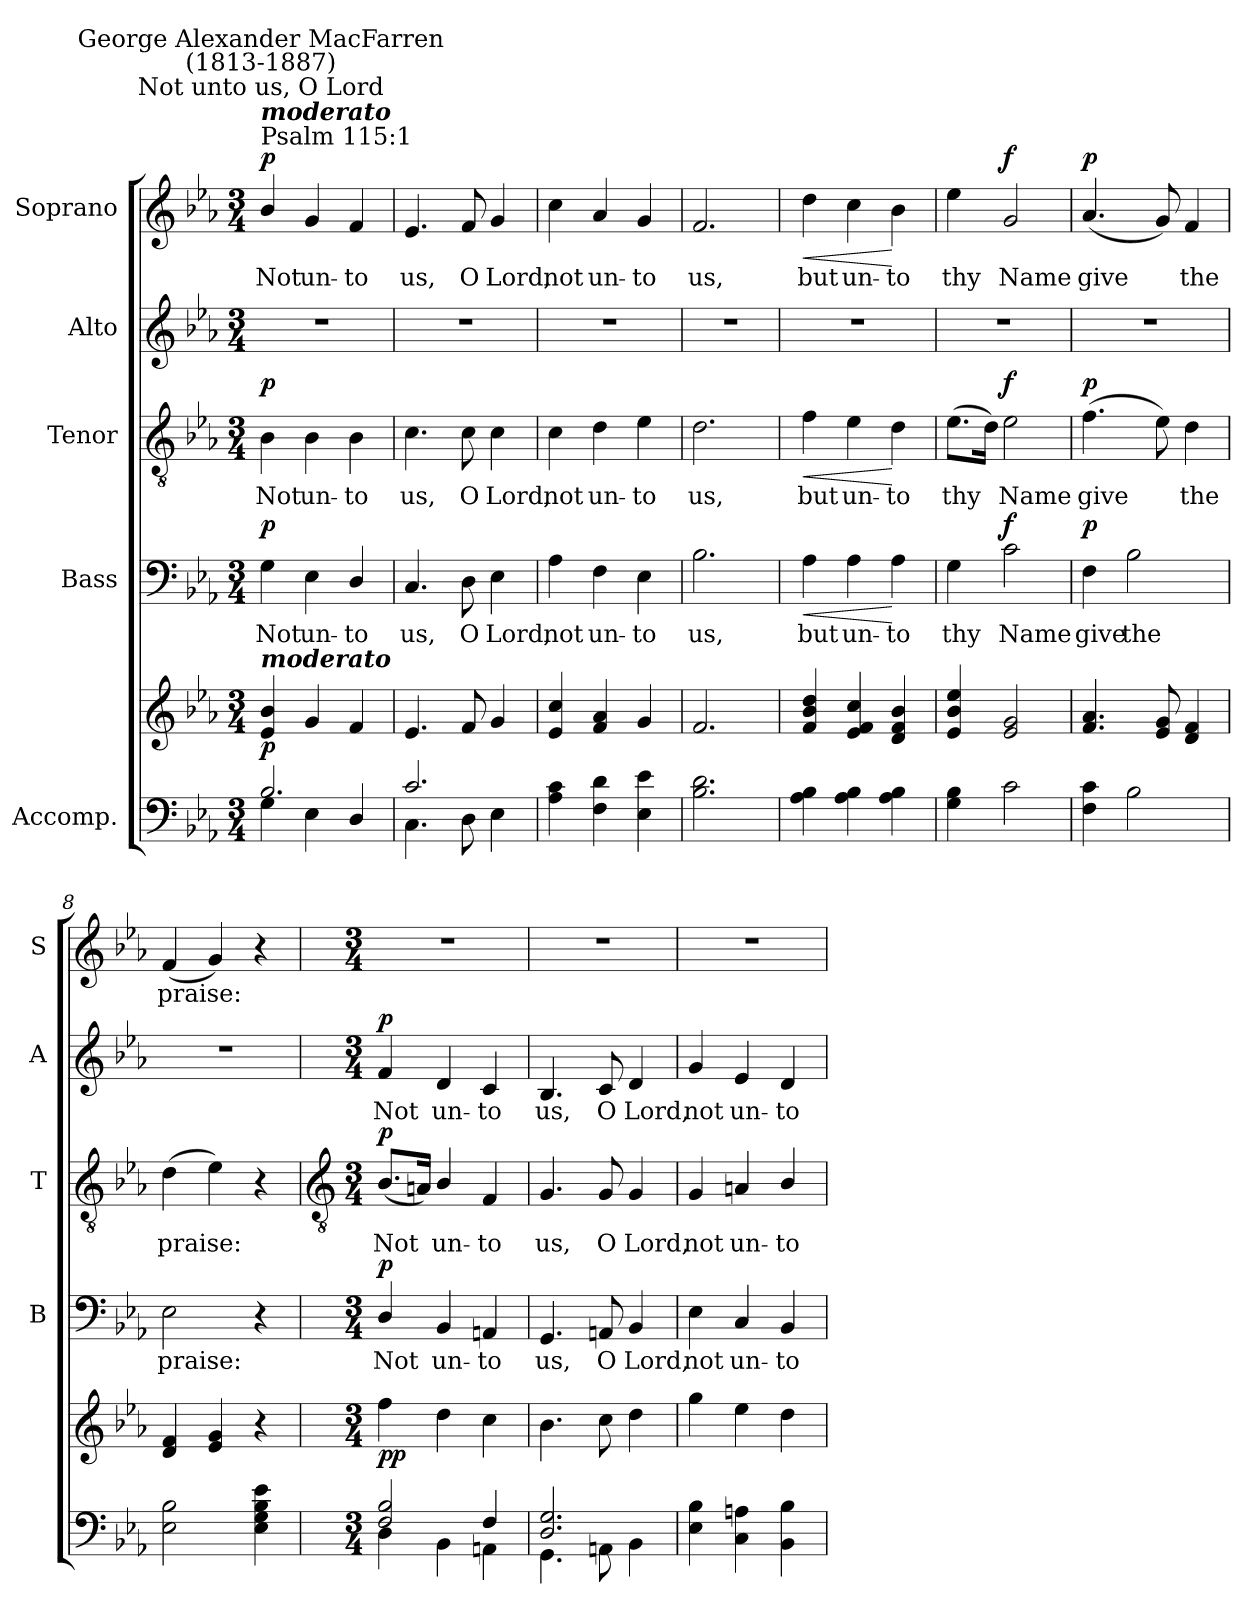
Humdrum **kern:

**kern	**kern	**dynam	**kern	**text	**dynam	**kern	**text	**dynam	**kern	**text	**dynam	**kern	**text	**dynam
*part5	*part5	*part5	*part4	*part4	*part4	*part3	*part3	*part3	*part2	*part2	*part2	*part1	*part1	*part1
*staff6	*staff5	*staff5/6	*staff4	*staff4	*staff4	*staff3	*staff3	*staff3	*staff2	*staff2	*staff2	*staff1	*staff1	*staff1
*I"Accomp.	*	*	*I"Bass	*	*	*I"Tenor	*	*	*I"Alto	*	*	*I"Soprano	*	*
*	*	*	*I'B	*	*	*I'T	*	*	*I'A	*	*	*I'S	*	*
*clefF4	*clefG2	*	*clefF4	*	*	*clefGv2	*	*	*clefG2	*	*	*clefG2	*	*
*k[b-e-a-]	*k[b-e-a-]	*	*k[b-e-a-]	*	*	*k[b-e-a-]	*	*	*k[b-e-a-]	*	*	*k[b-e-a-]	*	*
*E-:	*E-:	*	*E-:	*	*	*E-:	*	*	*E-:	*	*	*E-:	*	*
*M3/4	*M3/4	*	*M3/4	*	*	*M3/4	*	*	*M3/4	*	*	*M3/4	*	*
*MM60	*MM60	*	*MM60	*	*	*MM60	*	*	*MM60	*	*	*MM60	*	*
=1	=1	=1	=1	=1	=1	=1	=1	=1	=1	=1	=1	=1	=1	=1
*^	*	*	*	*	*	*	*	*	*	*	*	*	*	*
!	!	!	!	!	!	!	!	!	!	!	!	!	!LO:TX:a:t=Psalm 115&colon;1	!	!
!	!	!	!	!	!	!	!	!	!	!	!	!	!LO:TX:a:Bi:t=moderato	!	!
!	!	!	!	!	!	!	!	!	!	!	!	!	!LO:TX:a:cj:t=Not unto us, O Lord	!	!
!	!	!	!	!	!	!	!	!	!	!	!	!	!LO:TX:a:cj:t=George Alexander MacFarren\n(1813-1887)	!	!
!	!	!LO:TX:a:Bi:t=moderato	!	!	!	!	!	!	!	!	!	!	!	!	!
!	!	!	!LO:DY:b	!	!LO:LY:b	!LO:DY:b	!	!LO:LY:b	!LO:DY:b	!LO:N:vis=1	!	!	!	!LO:LY:b	!LO:DY:b
2.B-/	4G\	4e-/ 4b-/	p	4G	Not	p	4B-	Not	p	2.r	.	.	4b-/	Not	p
!	!	!	!	!	!LO:LY:b	!	!	!LO:LY:b	!	!	!	!	!	!LO:LY:b	!
.	4E-\	4g	.	4E-	un-	.	4B-	un-	.	.	.	.	4g	un-	.
!	!	!	!	!	!LO:LY:b	!	!	!LO:LY:b	!	!	!	!	!	!LO:LY:b	!
.	4D/	4f	.	4D/	-to	.	4B-	-to	.	.	.	.	4f	-to	.
=2	=2	=2	=2	=2	=2	=2	=2	=2	=2	=2	=2	=2	=2	=2	=2
!	!	!	!	!	!LO:LY:b	!	!	!LO:LY:b	!	!LO:N:vis=1	!	!	!	!LO:LY:b	!
2.c/	4.C\	4.e-	.	4.C	us,	.	4.c	us,	.	2.r	.	.	4.e-	us,	.
!	!	!	!	!	!LO:LY:b	!	!	!LO:LY:b	!	!	!	!	!	!LO:LY:b	!
.	8D\	8f	.	8D	O	.	8c	O	.	.	.	.	8f	O	.
!	!	!	!	!	!LO:LY:b	!	!	!LO:LY:b	!	!	!	!	!	!LO:LY:b	!
.	4E-\	4g	.	4E-	Lord,	.	4c	Lord,	.	.	.	.	4g	Lord,	.
=3	=3	=3	=3	=3	=3	=3	=3	=3	=3	=3	=3	=3	=3	=3	=3
!LO:N:vis=1	!	!	!	!	!LO:LY:b	!	!	!LO:LY:b	!	!LO:N:vis=1	!	!	!	!LO:LY:b	!
2.ryy	4A-\ 4c\	4e- 4cc	.	4A-	not	.	4c	not	.	2.r	.	.	4cc	not	.
!	!	!	!	!	!LO:LY:b	!	!	!LO:LY:b	!	!	!	!	!	!LO:LY:b	!
.	4F\ 4d\	4f 4a-	.	4F	un-	.	4d	un-	.	.	.	.	4a-	un-	.
!	!	!	!	!	!LO:LY:b	!	!	!LO:LY:b	!	!	!	!	!	!LO:LY:b	!
.	4E-\ 4e-\	4g	.	4E-	-to	.	4e-	-to	.	.	.	.	4g	-to	.
=4	=4	=4	=4	=4	=4	=4	=4	=4	=4	=4	=4	=4	=4	=4	=4
!LO:N:vis=1	!	!	!	!	!LO:LY:b	!	!	!LO:LY:b	!	!LO:N:vis=1	!	!	!	!LO:LY:b	!
2.ryy	2.B-\ 2.d\	2.f	.	2.B-	us,	.	2.d	us,	.	2.r	.	.	2.f	us,	.
=5	=5	=5	=5	=5	=5	=5	=5	=5	=5	=5	=5	=5	=5	=5	=5
!LO:N:vis=1	!	!	!	!	!LO:LY:b	!LO:HP:b	!	!LO:LY:b	!LO:HP:b	!LO:N:vis=1	!	!	!	!LO:LY:b	!LO:HP:b
2.ryy	4A-\ 4B-\	4f 4b- 4dd	.	4A-	but	<	4f	but	<	2.r	.	.	4dd	but	<
!	!	!	!	!	!LO:LY:b	!	!	!LO:LY:b	!	!	!	!	!	!LO:LY:b	!
.	4A-\ 4B-\	4e- 4f 4cc	.	4A-	un-	.	4e-	un-	.	.	.	.	4cc	un-	.
!	!	!	!	!	!LO:LY:b	!	!	!LO:LY:b	!	!	!	!	!	!LO:LY:b	!
.	4A-\ 4B-\	4d 4f 4b-	.	4A-	-to	[	4d	-to	[	.	.	.	4b-	-to	[
=6	=6	=6	=6	=6	=6	=6	=6	=6	=6	=6	=6	=6	=6	=6	=6
!LO:N:vis=1	!	!	!	!	!LO:LY:b	!	!	!LO:LY:b	!	!LO:N:vis=1	!	!	!	!LO:LY:b	!
2.ryy	4G\ 4B-\	4e- 4b- 4ee-	.	4G	thy	.	(>8.e-L	thy	.	2.r	.	.	4ee-	thy	.
.	.	.	.	.	.	.	16dJ)	.	.	.	.	.	.	.	.
!	!	!	!	!	!LO:LY:b	!LO:DY:b	!	!LO:LY:b	!LO:DY:b	!	!	!	!	!LO:LY:b	!LO:DY:b
.	2c\	2e- 2g	.	2c	Name	f	2e-	Name	f	.	.	.	2g	Name	f
=7	=7	=7	=7	=7	=7	=7	=7	=7	=7	=7	=7	=7	=7	=7	=7
!LO:N:vis=1	!	!	!	!	!LO:LY:b	!LO:DY:b	!	!LO:LY:b	!LO:DY:b	!LO:N:vis=1	!	!	!	!LO:LY:b	!LO:DY:b
2.ryy	4F\ 4c\	4.f 4.a-	.	4F	give	p	(>4.f	give	p	2.r	.	.	(<4.a-	give	p
!	!	!	!	!	!LO:LY:b	!	!	!	!	!	!	!	!	!	!
.	2B-\	.	.	2B-	the	.	.	.	.	.	.	.	.	.	.
.	.	8e- 8g	.	.	.	.	8e-)	.	.	.	.	.	8g)	.	.
!	!	!	!	!	!	!	!	!LO:LY:b	!	!	!	!	!	!LO:LY:b	!
.	.	4d 4f	.	.	.	.	4d	the	.	.	.	.	4f	the	.
=8	=8	=8	=8	=8	=8	=8	=8	=8	=8	=8	=8	=8	=8	=8	=8
!LO:N:vis=1	!	!	!	!	!LO:LY:b	!	!	!LO:LY:b	!	!LO:N:vis=1	!	!	!	!LO:LY:b	!
2.ryy	2E-\ 2B-\	4d 4f	.	2E-	praise:	.	(>4d	praise:	.	2.r	.	.	(<4f	praise:	.
.	.	4e- 4g	.	.	.	.	4e-)	.	.	.	.	.	4g)	.	.
.	4E-\ 4G\ 4B-\ 4e-\	4r	.	4r	.	.	4r	.	.	.	.	.	4r	.	.
!!LO:LB:g=z
=9	=9	=9	=9	=9	=9	=9	=9	=9	=9	=9	=9	=9	=9	=9	=9
*	*	*	*	*	*	*	*clefGv2	*	*	*	*	*	*	*	*
*M3/4	*	*M3/4	*	*M3/4	*	*	*M3/4	*	*	*M3/4	*	*	*M3/4	*	*
!	!	!	!LO:DY:b	!	!LO:LY:b	!LO:DY:b	!	!LO:LY:b	!LO:DY:b	!	!LO:LY:b	!LO:DY:b	!LO:N:vis=1	!	!
2F/ 2B-/	4D\	4ff	pp	4D/	Not	p	(<8.B-L	Not	p	4f	Not	p	2.r	.	.
.	.	.	.	.	.	.	16AnJ)	.	.	.	.	.	.	.	.
!	!	!	!	!	!LO:LY:b	!	!	!LO:LY:b	!	!	!LO:LY:b	!	!	!	!
.	4BB-\	4dd	.	4BB-	un-	.	4B-/	un-	.	4d	un-	.	.	.	.
!	!	!	!	!	!LO:LY:b	!	!	!LO:LY:b	!	!	!LO:LY:b	!	!	!	!
4F/	4AAn\	4cc	.	4AAn	-to	.	4F	-to	.	4c	-to	.	.	.	.
=10	=10	=10	=10	=10	=10	=10	=10	=10	=10	=10	=10	=10	=10	=10	=10
!	!	!	!	!	!LO:LY:b	!	!	!LO:LY:b	!	!	!LO:LY:b	!	!LO:N:vis=1	!	!
2.D/ 2.G/	4.GG\	4.b-	.	4.GG	us,	.	4.G	us,	.	4.B-	us,	.	2.r	.	.
!	!	!	!	!	!LO:LY:b	!	!	!LO:LY:b	!	!	!LO:LY:b	!	!	!	!
.	8AAn\	8cc	.	8AAn	O	.	8G	O	.	8c	O	.	.	.	.
!	!	!	!	!	!LO:LY:b	!	!	!LO:LY:b	!	!	!LO:LY:b	!	!	!	!
.	4BB-\	4dd	.	4BB-	Lord,	.	4G	Lord,	.	4d	Lord,	.	.	.	.
=11	=11	=11	=11	=11	=11	=11	=11	=11	=11	=11	=11	=11	=11	=11	=11
!LO:N:vis=1	!	!	!	!	!LO:LY:b	!	!	!LO:LY:b	!	!	!LO:LY:b	!	!LO:N:vis=1	!	!
2.ryy	4E-\ 4B-\	4gg	.	4E-	not	.	4G	not	.	4g	not	.	2.r	.	.
!	!	!	!	!	!LO:LY:b	!	!	!LO:LY:b	!	!	!LO:LY:b	!	!	!	!
.	4C\ 4An\	4ee-	.	4C	un-	.	4An	un-	.	4e-	un-	.	.	.	.
!	!	!	!	!	!LO:LY:b	!	!	!LO:LY:b	!	!	!LO:LY:b	!	!	!	!
.	4BB-\ 4B-\	4dd	.	4BB-	-to	.	4B-/	-to	.	4d	-to	.	.	.	.
*v	*v	*	*	*	*	*	*	*	*	*	*	*	*	*	*
=	=	=	=	=	=	=	=	=	=	=	=	=	=	=
*-	*-	*-	*-	*-	*-	*-	*-	*-	*-	*-	*-	*-	*-	*-
